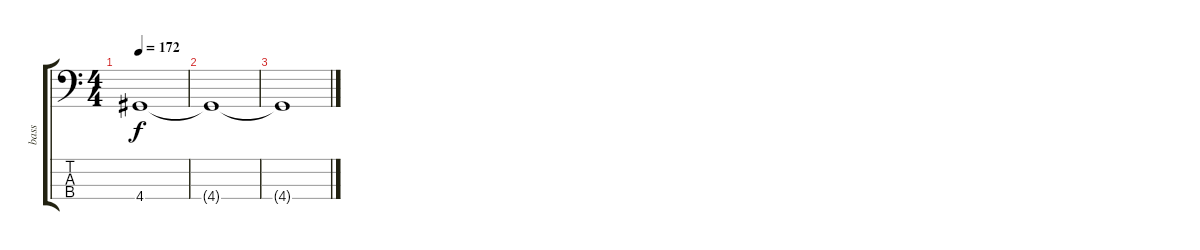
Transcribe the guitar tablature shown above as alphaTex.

\track ("bass" "bass") {instrument electricbassfinger}
\staff {score tabs}
\tuning (G2 D2 A1 E1) {hide}
\ts (4 4)
\tempo 172
\clef f4
\ks c
4.4.1{dy f} |
4.4{t}.1 |
4.4{t}.1
